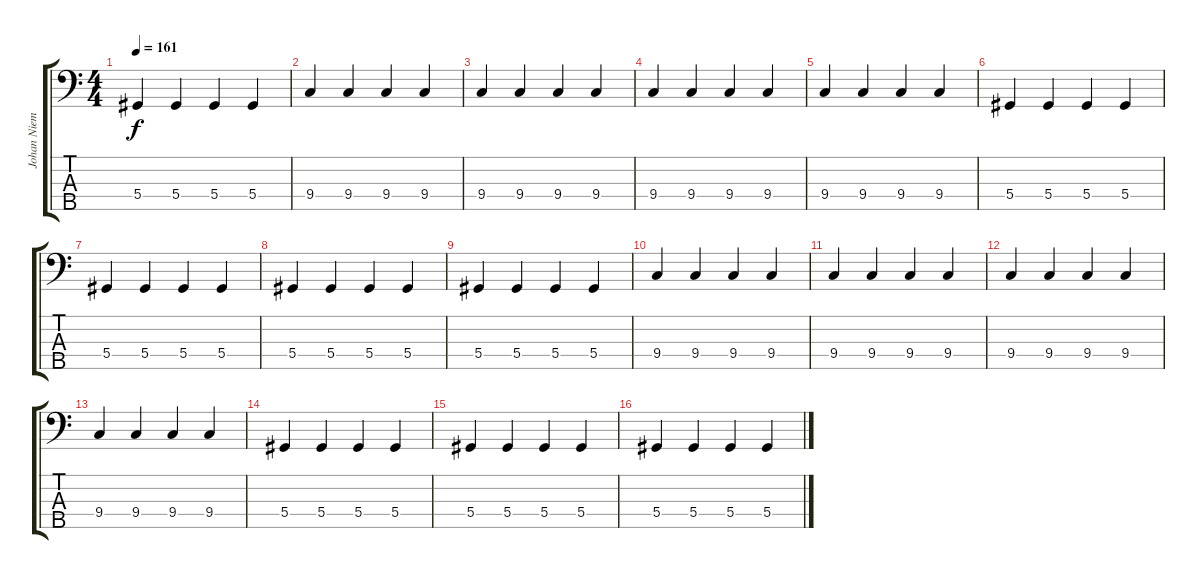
\track ("Johan Niemann" "Johan Niem") {instrument electricbasspick}
\staff {score tabs}
\tuning (Gb2 Db2 Ab1 Eb1 Bb0) {hide}
\ts (4 4)
\tempo 161
\clef f4
\ks c
5.4.4{dy f} 5.4.4 5.4.4 5.4.4 |
9.4.4 9.4.4 9.4.4 9.4.4 |
9.4.4 9.4.4 9.4.4 9.4.4 |
9.4.4 9.4.4 9.4.4 9.4.4 |
9.4.4 9.4.4 9.4.4 9.4.4 |
5.4.4 5.4.4 5.4.4 5.4.4 |
5.4.4 5.4.4 5.4.4 5.4.4 |
5.4.4 5.4.4 5.4.4 5.4.4 |
5.4.4 5.4.4 5.4.4 5.4.4 |
9.4.4 9.4.4 9.4.4 9.4.4 |
9.4.4 9.4.4 9.4.4 9.4.4 |
9.4.4 9.4.4 9.4.4 9.4.4 |
9.4.4 9.4.4 9.4.4 9.4.4 |
5.4.4 5.4.4 5.4.4 5.4.4 |
5.4.4 5.4.4 5.4.4 5.4.4 |
5.4.4 5.4.4 5.4.4 5.4.4
